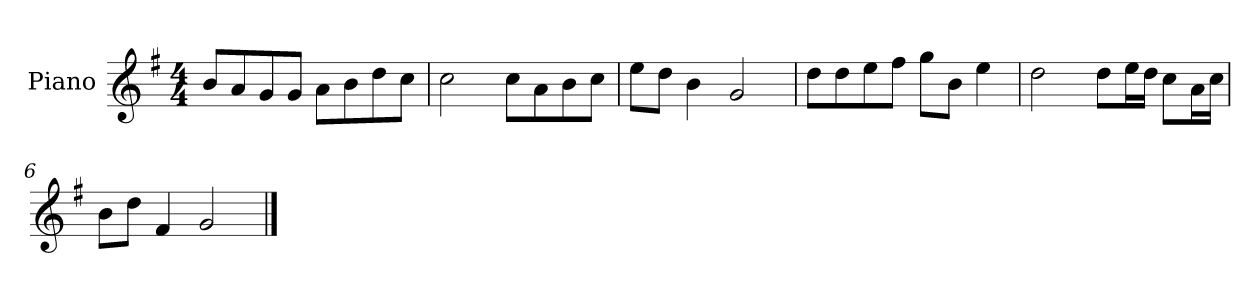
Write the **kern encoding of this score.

**kern
*part1
*staff1
*I"Piano
*I'P-no
*clefG2
*k[f#]
*M4/4
*MM90
=1
8b/L
8a/
8g/
8g/J
8a\L
8b\
8dd\
8cc\J
=2
2cc\
8cc\L
8a\
8b\
8cc\J
=3
8ee\L
8dd\J
4b\
2g/
=4
8dd\L
8dd\
8ee\
8ff#\J
8gg\L
8b\J
4ee\
=5
2dd\
8dd\L
16ee\L
16dd\JJ
8cc\L
16a\L
16cc\JJ
=6
8b\L
8dd\J
4f#/
2g/
==
*-
